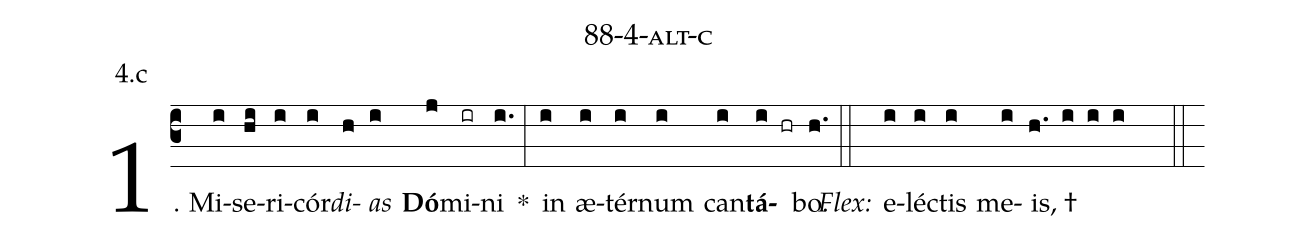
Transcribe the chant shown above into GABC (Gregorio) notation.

name: 88-4-alt-c;
annotation: 4.c;
%%
(c3)1. Mi(i)se(hi)ri(i)cór(i)<i>di</i>(h)<i>as</i>(i) <b>Dó</b>(j)mi(ir)ni(i.) *(:) in(i) æ(i)tér(i)num(i) can(i)<b>tá</b>(i hr)bo.(h.) (::)
<i>Flex:</i>()  e(i)léc(i)tis(i) me(i)is, †(h. i i i  ::)
